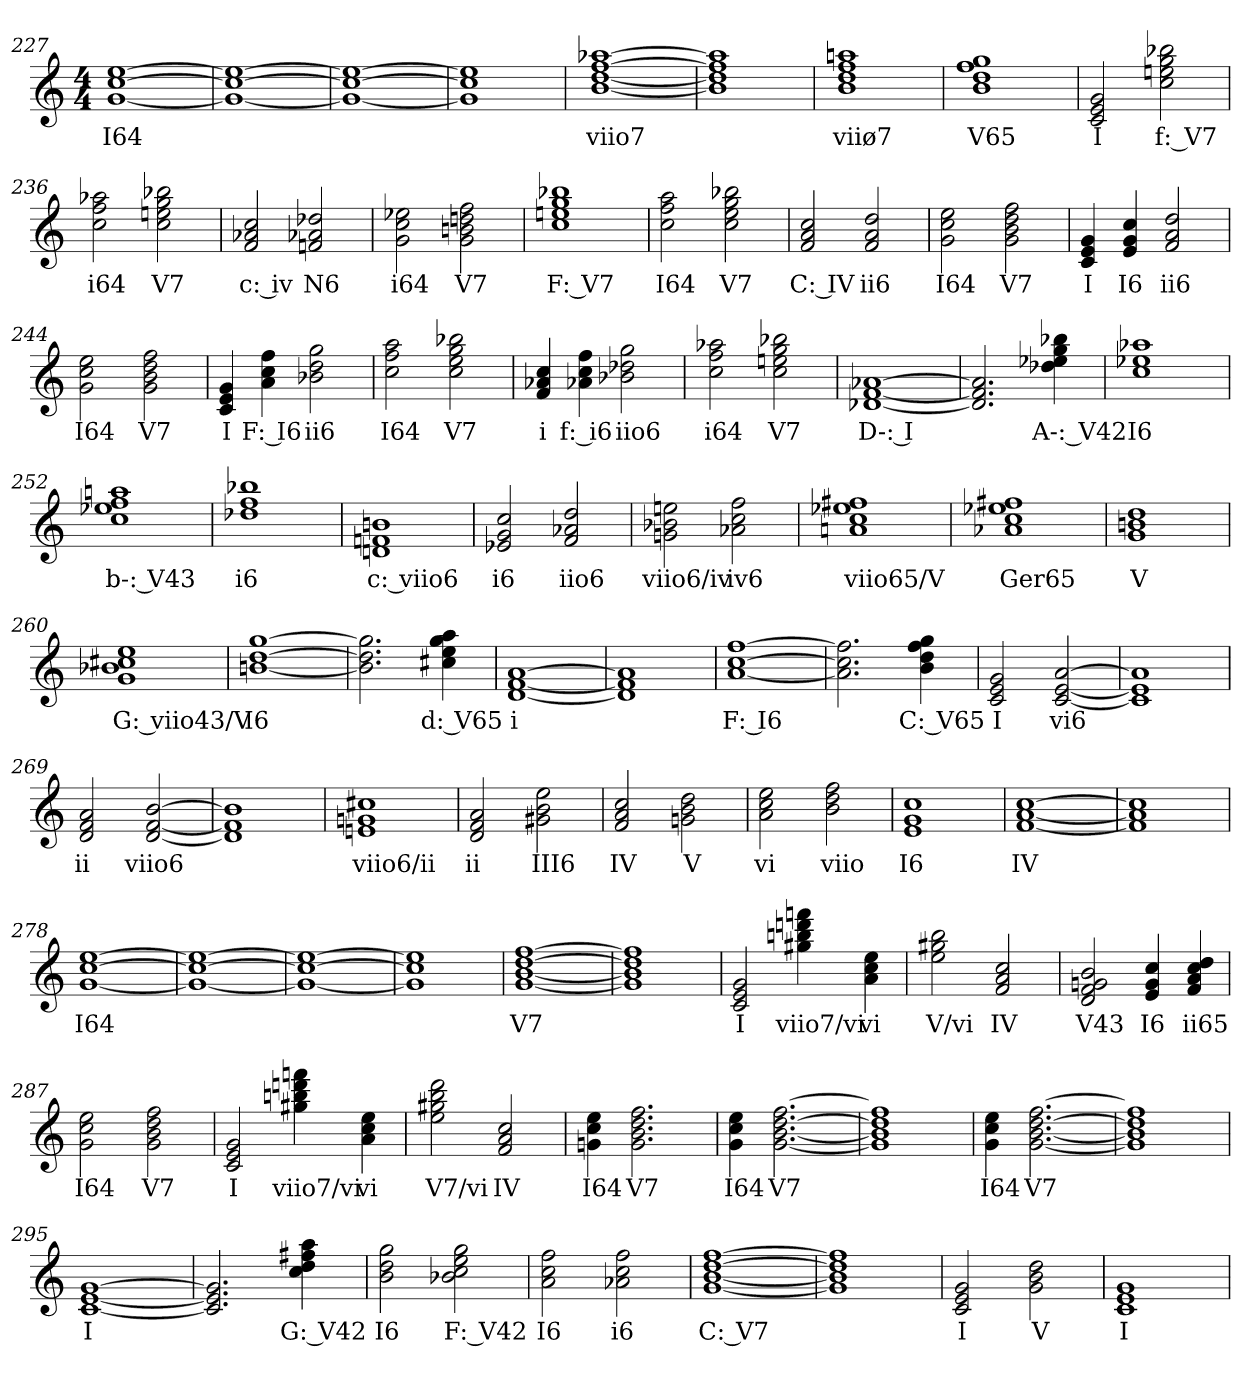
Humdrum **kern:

**kern	**text
*part1	*part1
*staff1	*staff1
*k[]	*
*C:	*
*M4/4	*
=227	=227
[1g [1cc [1ee	I64
=228	=228
1g_ 1cc_ 1ee_	.
=229	=229
1g_ 1cc_ 1ee_	.
=230	=230
1g] 1cc] 1ee]	.
=231	=231
[1b [1dd [1ff [1aa-X	viio7
=232	=232
1b] 1dd] 1ff] 1aa-]	.
=233	=233
1b 1dd 1ff 1aan	viiø7
=234	=234
1b 1dd 1ff 1gg	V65
=235	=235
2c 2e 2g	I
2cc 2een 2gg 2bb-X	f: V7
=236	=236
2cc 2ff 2aa-X	i64
2cc 2een 2gg 2bb-X	V7
=237	=237
2f 2a-X 2cc	c: iv
2fn 2a-X 2dd-X	N6
=238	=238
2g 2cc 2ee-X	i64
2g 2bn 2ddn 2ff	V7
=239	=239
1cc 1een 1gg 1bb-X	F: V7
=240	=240
2cc 2ff 2aa	I64
2cc 2ee 2gg 2bb-X	V7
=241	=241
2f 2a 2cc	C: IV
2f 2a 2dd	ii6
=242	=242
2g 2cc 2ee	I64
2g 2b 2dd 2ff	V7
=243	=243
4c 4e 4g	I
4e 4g 4cc	I6
2f 2a 2dd	ii6
=244	=244
2g 2cc 2ee	I64
2g 2b 2dd 2ff	V7
=245	=245
4c 4e 4g	I
4a 4cc 4ff	F: I6
2b-X 2dd 2gg	ii6
=246	=246
2cc 2ff 2aa	I64
2cc 2ee 2gg 2bb-X	V7
=247	=247
4f 4a-X 4cc	i
4a-X 4cc 4ff	f: i6
2b-X 2dd-X 2gg	iio6
=248	=248
2cc 2ff 2aa-X	i64
2cc 2een 2gg 2bb-X	V7
=249	=249
[1d-X [1f [1a-X	D-: I
=250	=250
2.d-] 2.f] 2.a-]	.
4dd-X 4ee-X 4gg 4bb-X	A-: V42
=251	=251
1cc 1ee-X 1aa-X	I6
=252	=252
1cc 1ee-X 1ff 1aan	b-: V43
=253	=253
1dd-X 1ff 1bb-X	i6
=254	=254
1dn 1fn 1bn	c: viio6
=255	=255
2e-X 2g 2cc	i6
2f 2a-X 2dd	iio6
=256	=256
2gn 2b-X 2een	viio6/iv
2a-X 2cc 2ff	iv6
=257	=257
1an 1cc 1ee-X 1ff#X	viio65/V
=258	=258
1a-X 1cc 1ee-X 1ff#X	Ger65
=259	=259
1g 1bn 1dd	V
=260	=260
1g 1b-X 1cc#X 1ee	G: viio43/V
=261	=261
[1bn [1dd [1gg	I6
=262	=262
2.b] 2.dd] 2.gg]	.
4cc#X 4ee 4gg 4aa	d: V65
=263	=263
[1d [1f [1a	i
=264	=264
1d] 1f] 1a]	.
=265	=265
[1a [1cc [1ff	F: I6
=266	=266
2.a] 2.cc] 2.ff]	.
4b 4dd 4ff 4gg	C: V65
=267	=267
2c 2e 2g	I
[2c [2e [2a	vi6
=268	=268
1c] 1e] 1a]	.
=269	=269
2d 2f 2a	ii
[2d [2f [2b	viio6
=270	=270
1d] 1f] 1b]	.
=271	=271
1en 1gn 1cc#X	viio6/ii
=272	=272
2d 2f 2a	ii
2g#X 2b 2ee	III6
=273	=273
2f 2a 2cc	IV
2gn 2b 2dd	V
=274	=274
2a 2cc 2ee	vi
2b 2dd 2ff	viio
=275	=275
1e 1g 1cc	I6
=276	=276
[1f [1a [1cc	IV
=277	=277
1f] 1a] 1cc]	.
=278	=278
[1g [1cc [1ee	I64
=279	=279
1g_ 1cc_ 1ee_	.
=280	=280
1g_ 1cc_ 1ee_	.
=281	=281
1g] 1cc] 1ee]	.
=282	=282
[1g [1b [1dd [1ff	V7
=283	=283
1g] 1b] 1dd] 1ff]	.
=284	=284
2c 2e 2g	I
4gg#X 4bbn 4dddn 4fffn	viio7/vi
4a 4cc 4ee	vi
=285	=285
2ee 2gg#X 2bb	V/vi
2f 2a 2cc	IV
=286	=286
2d 2f 2gn 2b	V43
4e 4g 4cc	I6
4f 4a 4cc 4dd	ii65
=287	=287
2g 2cc 2ee	I64
2g 2b 2dd 2ff	V7
=288	=288
2c 2e 2g	I
4gg#X 4bbn 4dddn 4fffn	viio7/vi
4a 4cc 4ee	vi
=289	=289
2ee 2gg#X 2bb 2ddd	V7/vi
2f 2a 2cc	IV
=290	=290
4gn 4cc 4ee	I64
2.g 2.b 2.dd 2.ff	V7
=291	=291
4g 4cc 4ee	I64
[2.g [2.b [2.dd [2.ff	V7
=292	=292
1g] 1b] 1dd] 1ff]	.
=293	=293
4g 4cc 4ee	I64
[2.g [2.b [2.dd [2.ff	V7
=294	=294
1g] 1b] 1dd] 1ff]	.
=295	=295
[1c [1e [1g	I
=296	=296
2.c] 2.e] 2.g]	.
4cc 4dd 4ff#X 4aa	G: V42
=297	=297
2b 2dd 2gg	I6
2b-X 2cc 2ee 2gg	F: V42
=298	=298
2a 2cc 2ff	I6
2a-X 2cc 2ff	i6
=299	=299
[1g [1b [1dd [1ff	C: V7
=300	=300
1g] 1b] 1dd] 1ff]	.
=301	=301
2c 2e 2g	I
2g 2b 2dd	V
=302	=302
1c 1e 1g	I
=	=
*-	*-
